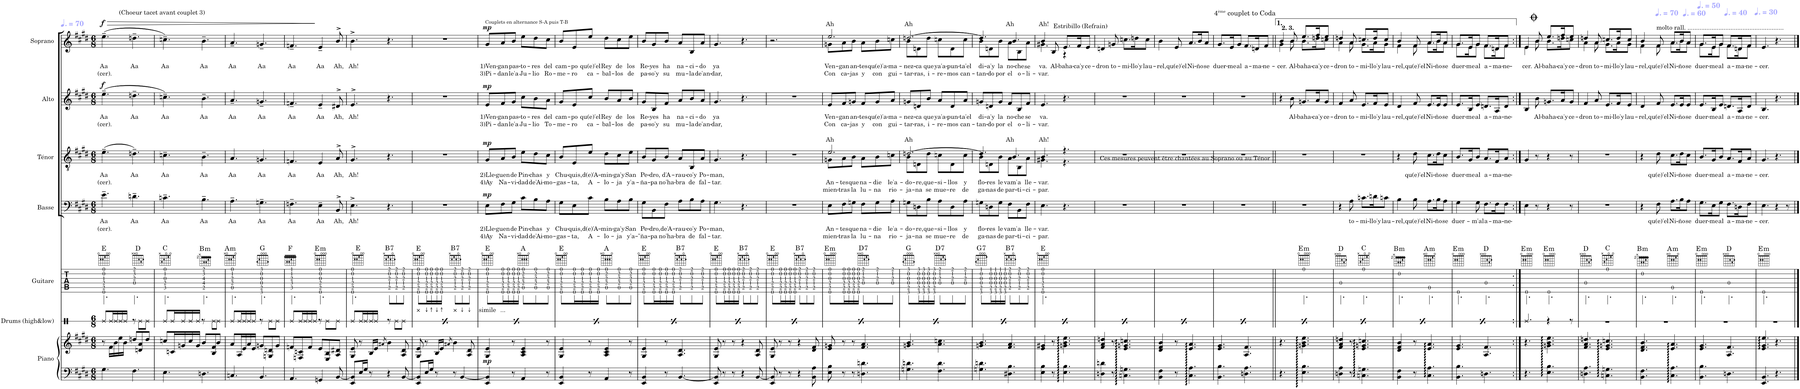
**kern	**kern	**dynam	**kern	**kern	**text	**harte	**kern	**text	**text	**text	**dynam	**kern	**text	**text	**text	**dynam	**kern	**text	**text	**dynam	**kern	**text	**text	**dynam
*part7	*part7	*part7	*part6	*part5	*part5	*part5	*part4	*part4	*part4	*part4	*part4	*part3	*part3	*part3	*part3	*part3	*part2	*part2	*part2	*part2	*part1	*part1	*part1	*part1
*staff8	*staff7	*staff7/8	*staff6	*staff5	*staff5	*	*staff4	*staff4	*staff4	*staff4	*staff4	*staff3	*staff3	*staff3	*staff3	*staff3	*staff2	*staff2	*staff2	*staff2	*staff1	*staff1	*staff1	*staff1
*I"Piano	*	*	*I"Drums (high&amp;low)	*I"Guitare	*	*	*I"Basse	*	*	*	*	*I"Ténor	*	*	*	*	*I"Alto	*	*	*	*I"Soprano	*	*	*
*I'Pia.	*	*	*I'Drum	*I'Guit.	*	*	*I'B.	*	*	*	*	*I'T.	*	*	*	*	*I'A.	*	*	*	*I'S.	*	*	*
*	*	*	*stria1	*stria6	*	*	*	*	*	*	*	*	*	*	*	*	*	*	*	*	*	*	*	*
*clefF4	*clefG2	*	*clefX	*	*	*	*clefF4	*	*	*	*	*clefGv2	*	*	*	*	*clefG2	*	*	*	*clefG2	*	*	*
*k[f#c#g#d#]	*k[f#c#g#d#]	*	*k[]	*k[f#c#g#d#]	*	*	*k[f#c#g#d#]	*	*	*	*	*k[f#c#g#d#]	*	*	*	*	*k[f#c#g#d#]	*	*	*	*k[f#c#g#d#]	*	*	*
*M6/8	*M6/8	*	*M6/8	*M6/8	*	*	*M6/8	*	*	*	*	*M6/8	*	*	*	*	*M6/8	*	*	*	*M6/8	*	*	*
*MM105	*MM105	*	*MM105	*MM105	*	*	*MM105	*	*	*	*	*MM105	*	*	*	*	*MM105	*	*	*	*MM105	*	*	*
=1	=1	=1	=1	=1	=1	=1	=1	=1	=1	=1	=1	=1	=1	=1	=1	=1	=1	=1	=1	=1	=1	=1	=1	=1
!	!	!	!	!	!	!	!	!LO:LY:b	!LO:LY:b	!	!	!	!LO:LY:b	!LO:LY:b	!	!	!	!LO:LY:b	!LO:LY:b	!LO:DY:a	!	!LO:LY:b	!LO:LY:b	!LO:HP:b
!	!	!	!	!	!	!	!	!	!	!	!	!	!	!	!	!	!	!	!	!	!	!	!	!LO:DY:n=1:a
4.G#\	8r	.	8ff/L	4.EE\ 4.BB\ 4.E\ 4.G#\ 4.B\ 4.e\	.	E:maj	4.e~\	Aa	(cer).	.	.	(4.e~\	Aa	(cer).	.	.	(4.ee~\	Aa	(cer).	f	(4.ee~\	Aa	(cer).	> f
.	16f#\LL	.	16ff/L	.	.	.	.	.	.	.	.	.	.	.	.	.	.	.	.	.	.	.	.	.
.	16b\	.	16ff/	.	.	.	.	.	.	.	.	.	.	.	.	.	.	.	.	.	.	.	.	.
.	16ee\	.	16ff/	.	.	.	.	.	.	.	.	.	.	.	.	.	.	.	.	.	.	.	.	.
.	16b\JJ	.	16ff/JJ	.	.	.	.	.	.	.	.	.	.	.	.	.	.	.	.	.	.	.	.	.
!	!	!	!	!	!	!	!	!	!	!	!	!	!	!	!	!	!	!	!	!	!LO:TX:a:t=(Choeur tacet avant couplet 3)	!	!	!
!	!	!	!	!	!	!	!	!LO:LY:b	!	!	!	!	!LO:LY:b	!	!	!	!	!LO:LY:b	!	!	!	!LO:LY:b	!	!
4.F#\	8ddn/L	.	8r	4.D\ 4.A\ 4.c##\ 4.f#\	.	D:maj	4.dn~\	Aa	.	.	.	4.dn~\)	Aa	.	.	.	4.ddn~\	Aa	.	.	4.ddn~\	Aa	.	.
.	8dn/ 8a/	.	8ff\L	.	.	.	.	.	.	.	.	.	.	.	.	.	.	.	.	.	.	.	.	.
.	8dd/J	.	8ff\J	.	.	.	.	.	.	.	.	.	.	.	.	.	.	.	.	.	.	.	.	.
=2	=2	=2	=2	=2	=2	=2	=2	=2	=2	=2	=2	=2	=2	=2	=2	=2	=2	=2	=2	=2	=2	=2	=2	=2
!	!	!	!	!	!	!	!	!LO:LY:b	!	!	!	!	!LO:LY:b	!	!	!	!	!LO:LY:b	!	!	!	!LO:LY:b	!	!
4.E\	8ccn/L	.	8ff/L	4.BB#\ 4.E\ 4.G\ 4.B#\ 4.e\	.	C:maj	4.cn~\	Aa	.	.	.	4.cn~\	Aa	.	.	.	4.ccn~\)	Aa	.	.	4.ccn~\)	Aa	.	.
.	16cn/L	.	16ff/L	.	.	.	.	.	.	.	.	.	.	.	.	.	.	.	.	.	.	.	.	.
.	16gn/	.	16ff/	.	.	.	.	.	.	.	.	.	.	.	.	.	.	.	.	.	.	.	.	.
.	16cc/	.	16ff/	.	.	.	.	.	.	.	.	.	.	.	.	.	.	.	.	.	.	.	.	.
.	16g/JJ	.	16ff/JJ	.	.	.	.	.	.	.	.	.	.	.	.	.	.	.	.	.	.	.	.	.
!	!	!	!	!	!	!LO:H:kt=m	!	!LO:LY:b	!	!	!	!	!LO:LY:b	!	!	!	!	!LO:LY:b	!	!	!	!LO:LY:b	!	!
4.Dn\	8b/L	.	8r	4.BB\ 4.F#\ 4.B\ 4.c##\ 4.f#\	.	B:min	4.B~\	Aa	.	.	.	4.B~\	Aa	.	.	.	4.b~\	Aa	.	.	4.b~\	Aa	.	.
.	8B/ 8f#/	.	8ff\L	.	.	.	.	.	.	.	.	.	.	.	.	.	.	.	.	.	.	.	.	.
.	8b/J	.	8ff\J	.	.	.	.	.	.	.	.	.	.	.	.	.	.	.	.	.	.	.	.	.
=3	=3	=3	=3	=3	=3	=3	=3	=3	=3	=3	=3	=3	=3	=3	=3	=3	=3	=3	=3	=3	=3	=3	=3	=3
!	!	!	!	!	!	!LO:H:kt=m	!	!LO:LY:b	!	!	!	!	!LO:LY:b	!	!	!	!	!LO:LY:b	!	!	!	!LO:LY:b	!	!
4.Cn/	8a/L	.	8ff/L	4.AA\ 4.E\ 4.A\ 4.B#\ 4.e\	.	A:min	4.A~\	Aa	.	.	.	4.A/	Aa	.	.	.	4.a~/	Aa	.	.	4.a~/	Aa	.	.
.	16A/L	.	16ff/L	.	.	.	.	.	.	.	.	.	.	.	.	.	.	.	.	.	.	.	.	.
.	16e/	.	16ff/	.	.	.	.	.	.	.	.	.	.	.	.	.	.	.	.	.	.	.	.	.
.	16a/	.	16ff/	.	.	.	.	.	.	.	.	.	.	.	.	.	.	.	.	.	.	.	.	.
.	16e/JJ	.	16ff/JJ	.	.	.	.	.	.	.	.	.	.	.	.	.	.	.	.	.	.	.	.	.
!	!	!	!	!	!	!	!	!LO:LY:b	!	!	!	!	!LO:LY:b	!	!	!	!	!LO:LY:b	!	!	!	!LO:LY:b	!	!
4.BB/	8gn/L	.	8r	4.FF##\ 4.BB\ 4.D\ 4.G\ 4.B\ 4.f##\	.	G:maj	4.Gn~\	Aa	.	.	.	4.Gn/	Aa	.	.	.	4.gn~/	Aa	.	.	4.gn~/	Aa	.	.
.	8Gn/ 8dn/	.	8ff\L	.	.	.	.	.	.	.	.	.	.	.	.	.	.	.	.	.	.	.	.	.
.	8g/J	.	8ff\J	.	.	.	.	.	.	.	.	.	.	.	.	.	.	.	.	.	.	.	.	.
=4	=4	=4	=4	=4	=4	=4	=4	=4	=4	=4	=4	=4	=4	=4	=4	=4	=4	=4	=4	=4	=4	=4	=4	=4
!	!	!	!	!	!	!	!	!LO:LY:b	!	!	!	!	!LO:LY:b	!	!	!	!	!LO:LY:b	!	!	!	!LO:LY:b	!	!
4.AA/	8fn/L	.	8ff/L	4.BB#\ 4.E#\ 4.A\ 4.B#\ 4.e#\	.	F:maj	4.Fn~\	Aa	.	.	.	4.Fn/	Aa	.	.	.	4.fn~/	Aa	.	.	4.fn~/	Aa	.	.
.	8Fn/ 8cn/	.	16ff/L	.	.	.	.	.	.	.	.	.	.	.	.	.	.	.	.	.	.	.	.	.
.	.	.	16ff/	.	.	.	.	.	.	.	.	.	.	.	.	.	.	.	.	.	.	.	.	.
.	8f/J	.	16ff/	.	.	.	.	.	.	.	.	.	.	.	.	.	.	.	.	.	.	.	.	.
.	.	.	16ff/JJ	.	.	.	.	.	.	.	.	.	.	.	.	.	.	.	.	.	.	.	.	.
!	!	!	!	!	!	!LO:H:kt=m	!	!LO:LY:b	!	!	!	!	!LO:LY:b	!	!	!	!	!LO:LY:b	!	!	!	!LO:LY:b	!	!
4GGn/	8e/L	.	8r	4.EE\ 4.BB\ 4.E\ 4.G\ 4.B\ 4.e\	.	E:min	4E~\	Aa	.	.	.	4E/	Aa	.	.	.	4e~/	Aa	.	.	4e~/	Aa	.	]
.	8E/ 8B/	.	8ff\L	.	.	.	.	.	.	.	.	.	.	.	.	.	.	.	.	.	.	.	.	.
!	!	!	!	!	!	!	!	!LO:LY:b	!	!	!	!	!LO:LY:b	!	!	!	!	!LO:LY:b	!	!	!	!LO:LY:b	!	!
[8BB/	8A/ 8d#X/J	.	8ff\J	.	.	.	8BB^>/	Ah,	.	.	.	8A^>/	Ah,	.	.	.	8d#X^>/	Ah,	.	.	8b^>/	Ah,	.	.
=5	=5	=5	=5	=5	=5	=5	=5	=5	=5	=5	=5	=5	=5	=5	=5	=5	=5	=5	=5	=5	=5	=5	=5	=5
!	!	!	!	!	!	!	!	!LO:LY:b	!	!	!	!	!LO:LY:b	!	!	!	!	!LO:LY:b	!	!	!	!LO:LY:b	!	!
8EE/ 8BB/]L	8G#/ 8e/	.	8ff/L	4.EE\ 4.BB\ 4.E\ 4.G#\ 4.B\ 4.e\	.	E:maj	4.E^\	Ah!	.	.	.	4.G#^>/	Ah!	.	.	.	4.e^>/	Ah!	.	.	4.b^\	Ah!	.	.
16E/L	8r	.	16ff/L	.	.	.	.	.	.	.	.	.	.	.	.	.	.	.	.	.	.	.	.	.
16G#/JJ	.	.	16ff/	.	.	.	.	.	.	.	.	.	.	.	.	.	.	.	.	.	.	.	.	.
8r	16B/LL	.	16ff/	.	.	.	.	.	.	.	.	.	.	.	.	.	.	.	.	.	.	.	.	.
.	16e/JJ	.	16ff/JJ	.	.	.	.	.	.	.	.	.	.	.	.	.	.	.	.	.	.	.	.	.
.	8qa#X/	.	.	.	.	.	.	.	.	.	.	.	.	.	.	.	.	.	.	.	.	.	.	.
!	!	!	!	!	!	!LO:H:kt=7	!	!	!	!	!	!	!	!	!	!	!	!	!	!	!	!	!	!
4r	4b\	.	8r	8BB\ 8D#\ 8A\ 8B\ 8f#\L	.	B:7	4.r	.	.	.	.	4.r	.	.	.	.	4.r	.	.	.	4.r	.	.	.
.	.	.	8ff\L	8BB\ 8D#\ 8A\ 8B\ 8f#\	.	.	.	.	.	.	.	.	.	.	.	.	.	.	.	.	.	.	.	.
[8BB/	8A/ 8d#/	.	8ff\J	8BB\ 8D#\ 8A\ 8B\ 8f#\J	.	.	.	.	.	.	.	.	.	.	.	.	.	.	.	.	.	.	.	.
=6	=6	=6	=6	=6	=6	=6	=6	=6	=6	=6	=6	=6	=6	=6	=6	=6	=6	=6	=6	=6	=6	=6	=6	=6
!	!	!	!	!	!LO:LY:b	!	!	!	!	!	!	!	!	!	!	!	!	!	!	!	!	!	!	!
8EE/ 8BB/]L	8G#/ 8e/	.	8ff/L	8EE\ 8BB\ 8E\ 8G#\ 8B\ 8e\L	×	E:maj	2.r	.	.	.	.	2.r	.	.	.	.	2.r	.	.	.	2.r	.	.	.
!	!	!	!	!	!LO:LY:b	!	!	!	!	!	!	!	!	!	!	!	!	!	!	!	!	!	!	!
16E/L	8r	.	16ff/L	16EE\ 16BB\ 16E\ 16G#\ 16B\ 16e\L	↓	.	.	.	.	.	.	.	.	.	.	.	.	.	.	.	.	.	.	.
!	!	!	!	!	!LO:LY:b	!	!	!	!	!	!	!	!	!	!	!	!	!	!	!	!	!	!	!
16G#/JJ	.	.	16ff/	16EE\ 16BB\ 16E\ 16G#\ 16B\ 16e\	↑	.	.	.	.	.	.	.	.	.	.	.	.	.	.	.	.	.	.	.
!	!	!	!	!	!LO:LY:b	!	!	!	!	!	!	!	!	!	!	!	!	!	!	!	!	!	!	!
8r	16B/LL	.	16ff/	16EE\ 16BB\ 16E\ 16G#\ 16B\ 16e\	↓	.	.	.	.	.	.	.	.	.	.	.	.	.	.	.	.	.	.	.
!	!	!	!	!	!LO:LY:b	!	!	!	!	!	!	!	!	!	!	!	!	!	!	!	!	!	!	!
.	16e/JJ	.	16ff/JJ	16EE\ 16BB\ 16E\ 16G#\ 16B\ 16e\JJ	↑	.	.	.	.	.	.	.	.	.	.	.	.	.	.	.	.	.	.	.
.	8qa#X/	.	.	.	.	.	.	.	.	.	.	.	.	.	.	.	.	.	.	.	.	.	.	.
!	!	!	!	!	!LO:LY:b	!LO:H:kt=7	!	!	!	!	!	!	!	!	!	!	!	!	!	!	!	!	!	!
8r	4b\	.	8r	8BB\ 8D#\ 8A\ 8B\ 8f#\L	×	B:7	.	.	.	.	.	.	.	.	.	.	.	.	.	.	.	.	.	.
!	!	!	!	!	!LO:LY:b	!	!	!	!	!	!	!	!	!	!	!	!	!	!	!	!	!	!	!
[4BB/	.	.	8ff\L	8BB\ 8D#\ 8A\ 8B\ 8f#\	↓	.	.	.	.	.	.	.	.	.	.	.	.	.	.	.	.	.	.	.
!	!	!	!	!	!LO:LY:b	!	!	!	!	!	!	!	!	!	!	!	!	!	!	!	!	!	!	!
.	8A/ 8d#/	.	8ff\J	8BB\ 8D#\ 8A\ 8B\ 8f#\J	↓	.	.	.	.	.	.	.	.	.	.	.	.	.	.	.	.	.	.	.
=7	=7	=7	=7	=7	=7	=7	=7	=7	=7	=7	=7	=7	=7	=7	=7	=7	=7	=7	=7	=7	=7	=7	=7	=7
!	!	!	!	!	!	!	!	!	!	!	!	!	!	!	!	!	!	!	!	!	!LO:TX:a:t=Couplets en alternance S-A puis T-B	!	!	!
!	!	!LO:DY:b	!	!	!LO:LY:b	!	!	!	!LO:LY:b	!LO:LY:b	!LO:DY:a	!	!LO:LY:b	!LO:LY:b	!	!LO:DY:a	!	!LO:LY:b	!LO:LY:b	!LO:DY:a	!	!LO:LY:b	!LO:LY:b	!LO:DY:a
4EE/ 4BB/]	4G#/ 4e/	mp	8ff/L	8EE\ 8BB\ 8E\ 8G#\ 8B\ 8e\L	simile	E:maj	8E\L	.	2)Lle-	4)Ay	mp	8G#/L	2)Lle-	4)Ay	.	mp	8e/L	1)Ven-	3)Pi-	mp	8g#/L	1)Ven-	3)Pi-	mp
!	!	!	!	!	!LO:LY:b	!	!	!	!LO:LY:b	!LO:LY:b	!	!	!LO:LY:b	!LO:LY:b	!	!	!	!LO:LY:b	!LO:LY:b	!	!	!LO:LY:b	!LO:LY:b	!
.	.	.	16ff/L	16EE\ 16BB\ 16E\ 16G#\ 16B\ 16e\L	...	.	8F#\	.	-guen	Na-	.	8A/	-guen	Na-	.	.	8f#/	-gan	-dan	.	8a/	-gan	-dan	.
.	.	.	16ff/	16EE\ 16BB\ 16E\ 16G#\ 16B\ 16e\	.	.	.	.	.	.	.	.	.	.	.	.	.	.	.	.	.	.	.	.
!	!	!	!	!	!	!	!	!	!LO:LY:b	!LO:LY:b	!	!	!LO:LY:b	!LO:LY:b	!	!	!	!LO:LY:b	!LO:LY:b	!	!	!LO:LY:b	!LO:LY:b	!
8r	8r	.	16ff/	16EE\ 16BB\ 16E\ 16G#\ 16B\ 16e\	.	.	8G#\J	.	de	-vi-	.	8B/J	de	-vi-	.	.	8g#/J	pas-	le'a	.	8b/J	pas-	le'a	.
.	.	.	16ff/JJ	16EE\ 16BB\ 16E\ 16G#\ 16B\ 16e\JJ	.	.	.	.	.	.	.	.	.	.	.	.	.	.	.	.	.	.	.	.
!	!	!	!	!	!	!	!	!	!LO:LY:b	!LO:LY:b	!	!	!LO:LY:b	!LO:LY:b	!	!	!	!LO:LY:b	!LO:LY:b	!	!	!LO:LY:b	!LO:LY:b	!
4AA/	4A/ 4c#/ 4e/	.	8r	8AA\ 8E\ 8A\ 8c#\ 8e\L	.	A:maj	8c#\L	.	Pin-	-dad	.	8e\L	Pin-	-dad	.	.	8cc#\L	-to-	Ju-	.	8ee\L	-to-	Ju-	.
!	!	!	!	!	!	!	!	!	!LO:LY:b	!LO:LY:b	!	!	!LO:LY:b	!LO:LY:b	!	!	!	!LO:LY:b	!LO:LY:b	!	!	!LO:LY:b	!LO:LY:b	!
.	.	.	8ff\L	8AA\ 8E\ 8A\ 8c#\ 8e\	.	.	8B\	.	-chas	de'Ai-	.	8d#\	-chas	de'Ai-	.	.	8b\	-res	-lio	.	8dd#\	-res	-lio	.
!	!	!	!	!	!	!	!	!	!LO:LY:b	!LO:LY:b	!	!	!LO:LY:b	!LO:LY:b	!	!	!	!LO:LY:b	!LO:LY:b	!	!	!LO:LY:b	!LO:LY:b	!
8r	8r	.	8ff\J	8AA\ 8E\ 8A\ 8c#\ 8e\J	.	.	8A\J	.	y	-mo-	.	8c#\J	y	-mo-	.	.	8a\J	del	To-	.	8cc#\J	del	Ro-	.
=8	=8	=8	=8	=8	=8	=8	=8	=8	=8	=8	=8	=8	=8	=8	=8	=8	=8	=8	=8	=8	=8	=8	=8	=8
!	!	!	!	!	!	!	!	!	!LO:LY:b	!LO:LY:b	!	!	!LO:LY:b	!LO:LY:b	!	!	!	!LO:LY:b	!LO:LY:b	!	!	!LO:LY:b	!LO:LY:b	!
4EE/ 4BB/	4G#/ 4e/	.	8ff/L	8EE\ 8BB\ 8E\ 8G#\ 8B\ 8e\L	.	E:maj	8G#\L	.	Chu-	-gas-	.	8B/L	Chu-	-gas-	.	.	8g#/L	cam-	-me-	.	8b/L	cam-	-me-	.
!	!	!	!	!	!	!	!	!	!LO:LY:b	!LO:LY:b	!	!	!LO:LY:b	!LO:LY:b	!	!	!	!LO:LY:b	!LO:LY:b	!	!	!LO:LY:b	!LO:LY:b	!
.	.	.	16ff/L	16EE\ 16BB\ 16E\ 16G#\ 16B\ 16e\L	.	.	8E\	.	-quis,	-ta,	.	8E/	-quis,	-ta,	.	.	8e/	-po	-ro	.	8e/	-po	-ro	.
.	.	.	16ff/	16EE\ 16BB\ 16E\ 16G#\ 16B\ 16e\	.	.	.	.	.	.	.	.	.	.	.	.	.	.	.	.	.	.	.	.
!	!	!	!	!	!	!	!	!	!LO:LY:b	!LO:LY:b	!	!	!LO:LY:b	!LO:LY:b	!	!	!	!LO:LY:b	!LO:LY:b	!	!	!LO:LY:b	!LO:LY:b	!
8r	8r	.	16ff/	16EE\ 16BB\ 16E\ 16G#\ 16B\ 16e\	.	.	8c#\J	.	d(e)'A-	A-	.	8e/J	d(e)'A-	A-	.	.	8cc#/J	qu(e)'el	ca-	.	8ee/J	qu(e)'el	ca-	.
.	.	.	16ff/JJ	16EE\ 16BB\ 16E\ 16G#\ 16B\ 16e\JJ	.	.	.	.	.	.	.	.	.	.	.	.	.	.	.	.	.	.	.	.
!	!	!	!	!	!	!	!	!	!LO:LY:b	!LO:LY:b	!	!	!LO:LY:b	!LO:LY:b	!	!	!	!LO:LY:b	!LO:LY:b	!	!	!LO:LY:b	!LO:LY:b	!
4AA/	4A/ 4c#/ 4e/	.	8r	8AA\ 8E\ 8A\ 8c#\ 8e\L	.	A:maj	8B\L	.	-min-	-lo-	.	8d#\L	-min-	-lo-	.	.	8b/L	Rey	-bal-	.	8dd#\L	Rey	-bal-	.
!	!	!	!	!	!	!	!	!	!LO:LY:b	!LO:LY:b	!	!	!LO:LY:b	!LO:LY:b	!	!	!	!LO:LY:b	!LO:LY:b	!	!	!LO:LY:b	!LO:LY:b	!
.	.	.	8ff\L	8AA\ 8E\ 8A\ 8c#\ 8e\	.	.	8A\	.	-ga'y	-ja	.	8c#\	-ga'y	-ja	.	.	8a/	de	-los	.	8cc#\	de	-los	.
!	!	!	!	!	!	!	!	!	!LO:LY:b	!LO:LY:b	!	!	!LO:LY:b	!LO:LY:b	!	!	!	!LO:LY:b	!LO:LY:b	!	!	!LO:LY:b	!LO:LY:b	!
8r	8r	.	8ff\J	8AA\ 8E\ 8A\ 8c#\ 8e\J	.	.	8B\J	.	San	y'a-	.	8e\J	San	y'a-	.	.	8b/J	los	de	.	8ee\J	los	de	.
=9	=9	=9	=9	=9	=9	=9	=9	=9	=9	=9	=9	=9	=9	=9	=9	=9	=9	=9	=9	=9	=9	=9	=9	=9
!	!	!	!	!	!	!	!	!	!LO:LY:b	!LO:LY:b	!	!	!LO:LY:b	!LO:LY:b	!	!	!	!LO:LY:b	!LO:LY:b	!	!	!LO:LY:b	!LO:LY:b	!
4EE/ 4BB/	4G#/ 4e/	.	8ff/L	8EE\ 8BB\ 8E\ 8G#\ 8B\ 8e\L	.	E:maj	8G#\L	.	Pe-	-"ña-	.	8B/L	Pe-	-ña-	.	.	8g#/L	Re-	pa-	.	8b/L	Re-	pa-	.
!	!	!	!	!	!	!	!	!	!LO:LY:b	!LO:LY:b	!	!	!LO:LY:b	!LO:LY:b	!	!	!	!LO:LY:b	!LO:LY:b	!	!	!LO:LY:b	!LO:LY:b	!
.	.	.	16ff/L	16EE\ 16BB\ 16E\ 16G#\ 16B\ 16e\L	.	.	8BB\	.	-dro,	-pa	.	8G#/	-dro,	-pa	.	.	8B/	-yes	-so'y	.	8g#/	-yes	-so'y	.
.	.	.	16ff/	16EE\ 16BB\ 16E\ 16G#\ 16B\ 16e\	.	.	.	.	.	.	.	.	.	.	.	.	.	.	.	.	.	.	.	.
!	!	!	!	!	!	!	!	!	!LO:LY:b	!LO:LY:b	!	!	!LO:LY:b	!LO:LY:b	!	!	!	!LO:LY:b	!LO:LY:b	!	!	!LO:LY:b	!LO:LY:b	!
8r	8r	.	16ff/	16EE\ 16BB\ 16E\ 16G#\ 16B\ 16e\	.	.	8F#\J	.	de'A-	no'ha-	.	8B/J	d'A-	no'ha-	.	.	8f#/J	ha	su	.	8b/J	ha	su	.
.	.	.	16ff/JJ	16EE\ 16BB\ 16E\ 16G#\ 16B\ 16e\JJ	.	.	.	.	.	.	.	.	.	.	.	.	.	.	.	.	.	.	.	.
!	!	!	!	!	!	!LO:H:kt=7	!	!	!LO:LY:b	!LO:LY:b	!	!	!LO:LY:b	!LO:LY:b	!	!	!	!LO:LY:b	!LO:LY:b	!	!	!LO:LY:b	!LO:LY:b	!
[4.BB/	4.A/ 4.d#/	.	8r	8BB\ 8D#\ 8A\ 8B\ 8f#\L	.	B:7	8A\L	.	-rau-	-bra	.	8A/L	-rau-	-bra	.	.	8a/L	na-	mu-	.	8a/L	na-	mu-	.
!	!	!	!	!	!	!	!	!	!LO:LY:b	!LO:LY:b	!	!	!LO:LY:b	!LO:LY:b	!	!	!	!LO:LY:b	!LO:LY:b	!	!	!LO:LY:b	!LO:LY:b	!
.	.	.	8ff\L	8BB\ 8D#\ 8A\ 8B\ 8f#\	.	.	8B\	.	-co'y	de	.	8BB/	-co'y	de	.	.	8b/	-ci-	-la	.	8B/	-ci-	-la	.
!	!	!	!	!	!	!	!	!	!LO:LY:b	!LO:LY:b	!	!	!LO:LY:b	!LO:LY:b	!	!	!	!LO:LY:b	!LO:LY:b	!	!	!LO:LY:b	!LO:LY:b	!
.	.	.	8ff\J	8BB\ 8D#\ 8A\ 8B\ 8f#\J	.	.	8A\J	.	Po-	fal-	.	8A/J	Po-	fal-	.	.	8a/J	-do	de'an-	.	8a/J	-do	de'an-	.
=10	=10	=10	=10	=10	=10	=10	=10	=10	=10	=10	=10	=10	=10	=10	=10	=10	=10	=10	=10	=10	=10	=10	=10	=10
!	!	!	!	!	!	!	!	!	!LO:LY:b	!LO:LY:b	!	!	!LO:LY:b	!LO:LY:b	!	!	!	!LO:LY:b	!LO:LY:b	!	!	!LO:LY:b	!LO:LY:b	!
8EE/ 8BB/]	8G#/ 8e/	.	8ff/L	8EE\ 8BB\ 8E\ 8G#\ 8B\ 8e\L	.	E:maj	4.G#\	.	-man,	-tar.	.	4.G#/	-man,	-tar.	.	.	4.g#/	ya	-dar,	.	4.g#/	ya	-dar,	.
8r	8r	.	16ff/L	16EE\ 16BB\ 16E\ 16G#\ 16B\ 16e\L	.	.	.	.	.	.	.	.	.	.	.	.	.	.	.	.	.	.	.	.
.	.	.	16ff/	16EE\ 16BB\ 16E\ 16G#\ 16B\ 16e\	.	.	.	.	.	.	.	.	.	.	.	.	.	.	.	.	.	.	.	.
8r	8r	.	16ff/	16EE\ 16BB\ 16E\ 16G#\ 16B\ 16e\	.	.	.	.	.	.	.	.	.	.	.	.	.	.	.	.	.	.	.	.
.	.	.	16ff/JJ	16EE\ 16BB\ 16E\ 16G#\ 16B\ 16e\JJ	.	.	.	.	.	.	.	.	.	.	.	.	.	.	.	.	.	.	.	.
!	!	!	!	!	!	!LO:H:kt=7	!	!	!	!	!	!	!	!	!	!	!	!	!	!	!	!	!	!
4r	4r	.	8r	8BB\ 8D#\ 8A\ 8B\ 8f#\L	.	B:7	4.r	.	.	.	.	4.r	.	.	.	.	4.r	.	.	.	4.r	.	.	.
.	.	.	8ff\L	8BB\ 8D#\ 8A\ 8B\ 8f#\	.	.	.	.	.	.	.	.	.	.	.	.	.	.	.	.	.	.	.	.
[8BB/	8A/ 8d#/	.	8ff\J	8BB\ 8D#\ 8A\ 8B\ 8f#\J	.	.	.	.	.	.	.	.	.	.	.	.	.	.	.	.	.	.	.	.
=11	=11	=11	=11	=11	=11	=11	=11	=11	=11	=11	=11	=11	=11	=11	=11	=11	=11	=11	=11	=11	=11	=11	=11	=11
8EE/ 8BB/]	8G#/ 8e/	.	8ff/L	8EE\ 8BB\ 8E\ 8G#\ 8B\ 8e\L	.	E:maj	2.r	.	.	.	.	2.r	.	.	.	.	2.r	.	.	.	2.r	.	.	.
8r	8r	.	16ff/L	16EE\ 16BB\ 16E\ 16G#\ 16B\ 16e\L	.	.	.	.	.	.	.	.	.	.	.	.	.	.	.	.	.	.	.	.
.	.	.	16ff/	16EE\ 16BB\ 16E\ 16G#\ 16B\ 16e\	.	.	.	.	.	.	.	.	.	.	.	.	.	.	.	.	.	.	.	.
8r	8r	.	16ff/	16EE\ 16BB\ 16E\ 16G#\ 16B\ 16e\	.	.	.	.	.	.	.	.	.	.	.	.	.	.	.	.	.	.	.	.
.	.	.	16ff/JJ	16EE\ 16BB\ 16E\ 16G#\ 16B\ 16e\JJ	.	.	.	.	.	.	.	.	.	.	.	.	.	.	.	.	.	.	.	.
!	!	!	!	!	!	!LO:H:kt=7	!	!	!	!	!	!	!	!	!	!	!	!	!	!	!	!	!	!
4r	4r	.	8r	8BB\ 8D#\ 8A\ 8B\ 8f#\L	.	B:7	.	.	.	.	.	.	.	.	.	.	.	.	.	.	.	.	.	.
.	.	.	8ff\L	8BB\ 8D#\ 8A\ 8B\ 8f#\	.	.	.	.	.	.	.	.	.	.	.	.	.	.	.	.	.	.	.	.
8BB\ 8A\	8d#/ 8f#/	.	8ff\J	8BB\ 8D#\ 8A\ 8B\ 8f#\J	.	.	.	.	.	.	.	.	.	.	.	.	.	.	.	.	.	.	.	.
=12	=12	=12	=12	=12	=12	=12	=12	=12	=12	=12	=12	=12	=12	=12	=12	=12	=12	=12	=12	=12	=12	=12	=12	=12
!	!	!	!	!	!	!	!	!	!LO:LY:b	!LO:LY:b	!	!	!	!LO:LY:a	!	!	!	!	!	!	!	!	!	!
*	*	*	*	*	*	*	*	*	*	*	*	*^	*	*	*	*	*	*	*	*	*	*	*	*
!	!	!	!	!	!	!	!	!	!	!	!	!	!	!	!LO:LY:b	!LO:LY:b	!	!	!LO:LY:b	!LO:LY:b	!	!	!	!LO:LY:a	!
*	*	*	*	*	*	*	*	*	*	*	*	*	*	*	*	*	*	*	*	*	*	*^	*	*	*
!	!	!	!	!	!	!LO:H:kt=m	!	!	!	!	!	!	!	!	!	!	!	!	!	!	!	!	!	!LO:LY:b	!LO:LY:b	!
8E\ 8B\	8e/ 8gn/	.	8ff/L	8EE\ 8BB\ 8E\ 8G\ 8B\ 8e\L	.	E:min	8E\L	.	An-	mien-	.	2.e/	8Gn\L	.	An-	mien-	.	8e/L	Ven-	Con	.	2.ee/	8gn\L	Ven-	Con	.
!	!	!	!	!	!	!	!	!	!LO:LY:b	!LO:LY:b	!	!	!	!	!LO:LY:b	!LO:LY:b	!	!	!LO:LY:b	!LO:LY:b	!	!	!	!LO:LY:b	!LO:LY:b	!
8r	8r	.	16ff/L	16EE\ 16BB\ 16E\ 16G\ 16B\ 16e\L	.	.	8F#\	.	-tes	-tras	.	.	8A\	.	-tes	-tras	.	8f#/	-gan	ca-	.	.	8a\	-gan	ca-	.
.	.	.	16ff/	16EE\ 16BB\ 16E\ 16G\ 16B\ 16e\	.	.	.	.	.	.	.	.	.	.	.	.	.	.	.	.	.	.	.	.	.	.
!	!	!	!	!	!	!	!	!	!LO:LY:b	!LO:LY:b	!	!	!	!	!LO:LY:b	!LO:LY:b	!	!	!LO:LY:b	!LO:LY:b	!	!	!	!LO:LY:b	!LO:LY:b	!
8r	8r	.	16ff/	16EE\ 16BB\ 16E\ 16G\ 16B\ 16e\	.	.	8Gn\J	.	que	la	.	.	8B\J	.	que	la	.	8gn/J	an-	-jas	.	.	8b\J	an-	-jas	.
.	.	.	16ff/JJ	16EE\ 16BB\ 16E\ 16G\ 16B\ 16e\JJ	.	.	.	.	.	.	.	.	.	.	.	.	.	.	.	.	.	.	.	.	.	.
!	!	!	!	!	!	!LO:H:kt=7	!	!	!LO:LY:b	!LO:LY:b	!	!	!	!	!LO:LY:b	!LO:LY:b	!	!	!LO:LY:b	!LO:LY:b	!	!	!	!LO:LY:b	!LO:LY:b	!
4.Dn\ 4.dn\	4.f#/ 4.a/	.	8r	8D\ 8A\ 8B#\ 8f#\L	.	D:7	8F#\L	.	na-	lu-	.	.	8A\L	.	na-	lu-	.	8f#/L	-tes	y	.	.	8a\L	-tes	y	.
!	!	!	!	!	!	!	!	!	!LO:LY:b	!LO:LY:b	!	!	!	!	!LO:LY:b	!LO:LY:b	!	!	!LO:LY:b	!LO:LY:b	!	!	!	!LO:LY:b	!LO:LY:b	!
.	.	.	8ff\L	8D\ 8A\ 8B#\ 8f#\	.	.	8G\	.	-die	-na	.	.	8B\	.	-die	-na	.	8g/	qu(e)'a-	con	.	.	8b\	qu(e)'a-	con	.
!	!	!	!	!	!	!	!	!	!LO:LY:b	!LO:LY:b	!	!	!	!	!LO:LY:b	!LO:LY:b	!	!	!LO:LY:b	!LO:LY:b	!	!	!	!LO:LY:b	!LO:LY:b	!
.	.	.	8ff\J	8D\ 8A\ 8B#\ 8f#\J	.	.	8A\J	.	le'a-	rio-	.	.	8cn\J	.	le'a-	rio-	.	8a/J	-ma-	gui-	.	.	8ccn\J	-ma-	gui-	.
=13	=13	=13	=13	=13	=13	=13	=13	=13	=13	=13	=13	=13	=13	=13	=13	=13	=13	=13	=13	=13	=13	=13	=13	=13	=13	=13
!	!	!	!	!	!	!	!	!	!LO:LY:b	!LO:LY:b	!	!	!	!	!LO:LY:a	!	!	!	!	!	!	!	!	!	!	!
!	!	!	!	!	!	!	!	!	!	!	!	!	!	!	!LO:LY:b	!LO:LY:b	!	!	!LO:LY:b	!LO:LY:b	!	!	!	!	!LO:LY:a	!
!	!	!	!	!	!	!	!	!	!	!	!	!	!	!	!	!	!	!	!	!	!	!	!	!LO:LY:b	!LO:LY:b	!
4.Gn\ 4.dn\	4.gn/ 4.b/	.	8ff/L	8FF##\ 8BB\ 8D\ 8G\ 8B\ 8f##\L	.	G:maj	8Gn\L	.	-do-	-ja-	.	[2.dn/	8B\L	.	-do-	-ja-	.	8gn/L	-nez-	-tar-	.	[2.ddn/	8b\L	-nez-	-tar-	.
!	!	!	!	!	!	!	!	!	!LO:LY:b	!LO:LY:b	!	!	!	!	!LO:LY:b	!LO:LY:b	!	!	!LO:LY:b	!LO:LY:b	!	!	!	!LO:LY:b	!LO:LY:b	!
.	.	.	16ff/L	16FF##\ 16BB\ 16D\ 16G\ 16B\ 16f##\L	.	.	8Dn\	.	-re,	-na	.	.	8Dn\	.	-re,	-na	.	8dn/	-ca	-ras,	.	.	8dn\	-ca	-ras,	.
.	.	.	16ff/	16FF##\ 16BB\ 16D\ 16G\ 16B\ 16f##\	.	.	.	.	.	.	.	.	.	.	.	.	.	.	.	.	.	.	.	.	.	.
!	!	!	!	!	!	!	!	!	!LO:LY:b	!LO:LY:b	!	!	!	!	!LO:LY:b	!LO:LY:b	!	!	!LO:LY:b	!LO:LY:b	!	!	!	!LO:LY:b	!LO:LY:b	!
.	.	.	16ff/	16FF##\ 16BB\ 16D\ 16G\ 16B\ 16f##\	.	.	8B\J	.	que-	se	.	.	8d\J	.	que-	se	.	8b/J	que	i-	.	.	8dd\J	que	i-	.
.	.	.	16ff/JJ	16FF##\ 16BB\ 16D\ 16G\ 16B\ 16f##\JJ	.	.	.	.	.	.	.	.	.	.	.	.	.	.	.	.	.	.	.	.	.	.
!	!	!	!	!	!	!LO:H:kt=7	!	!	!LO:LY:b	!LO:LY:b	!	!	!	!	!LO:LY:b	!LO:LY:b	!	!	!LO:LY:b	!LO:LY:b	!	!	!	!LO:LY:b	!LO:LY:b	!
4.F#\ 4.d\	4.a\ 4.ccn\	.	8r	8D\ 8A\ 8B#\ 8f#\L	.	D:7	8A\L	.	-si-	mue-	.	.	8cn\L	.	-si-	mue-	.	8a/L	ya'a-	-re-	.	.	8ccn\L	ya'a-	-re-	.
!	!	!	!	!	!	!	!	!	!LO:LY:b	!LO:LY:b	!	!	!	!	!LO:LY:b	!LO:LY:b	!	!	!LO:LY:b	!LO:LY:b	!	!	!	!LO:LY:b	!LO:LY:b	!
.	.	.	8ff\L	8D\ 8A\ 8c\ 8f#\	.	.	8D\	.	-llos	-re	.	.	8D\	.	-llos	-re	.	8d/	-pun-	-mos	.	.	8d\	-pun-	-mos	.
!	!	!	!	!	!	!	!	!	!LO:LY:b	!LO:LY:b	!	!	!	!	!LO:LY:b	!LO:LY:b	!	!	!LO:LY:b	!LO:LY:b	!	!	!	!LO:LY:b	!LO:LY:b	!
.	.	.	8ff\J	8D\ 8A\ 8B#\ 8f#\J	.	.	8A\J	.	y	de	.	.	8c\J	.	y	de	.	8a/J	-ta'el	can-	.	.	8cc\J	-ta'el	can-	.
=14	=14	=14	=14	=14	=14	=14	=14	=14	=14	=14	=14	=14	=14	=14	=14	=14	=14	=14	=14	=14	=14	=14	=14	=14	=14	=14
!	!	!	!	!	!	!LO:H:kt=7	!	!	!LO:LY:b	!LO:LY:b	!	!	!	!	!LO:LY:b	!LO:LY:b	!	!	!LO:LY:b	!LO:LY:b	!	!	!	!LO:LY:b	!LO:LY:b	!
4.Gn\ 4.dn\	4.gn/ 4.b/	.	8ff/L	8FF##\ 8BB\ 8D\ 8G\ 8B\ 8e#\L	.	G:7	8Gn\L	.	flo-	ga-	.	4.d/]	8B\L	.	flo-	ga-	.	8gn/L	di-	-tan-	.	4.dd/]	8b\L	di-	-tan-	.
!	!	!	!	!	!	!	!	!	!LO:LY:b	!LO:LY:b	!	!	!	!	!LO:LY:b	!LO:LY:b	!	!	!LO:LY:b	!LO:LY:b	!	!	!	!LO:LY:b	!LO:LY:b	!
.	.	.	16ff/L	16FF##\ 16BB\ 16D\ 16G\ 16B\ 16e#\L	.	.	8Dn\	.	-res	-nas	.	.	8Dn\	.	-res	-nas	.	8dn/	-a'y	-do	.	.	8dn\	-a'y	-do	.
.	.	.	16ff/	16FF##\ 16BB\ 16D\ 16G\ 16B\ 16e#\	.	.	.	.	.	.	.	.	.	.	.	.	.	.	.	.	.	.	.	.	.	.
!	!	!	!	!	!	!	!	!	!LO:LY:b	!LO:LY:b	!	!	!	!	!LO:LY:b	!LO:LY:b	!	!	!LO:LY:b	!LO:LY:b	!	!	!	!LO:LY:b	!LO:LY:b	!
.	.	.	16ff/	16FF##\ 16BB\ 16D\ 16G\ 16B\ 16e#\	.	.	8G\J	.	le	de	.	.	8B\J	.	le	de	.	8g/J	la	por	.	.	8b\J	la	por	.
.	.	.	16ff/JJ	16FF##\ 16BB\ 16D\ 16G\ 16B\ 16e#\JJ	.	.	.	.	.	.	.	.	.	.	.	.	.	.	.	.	.	.	.	.	.	.
!	!	!	!	!	!	!	!	!	!LO:LY:b	!LO:LY:b	!	!	!	!	!LO:LY:a	!	!	!	!	!	!	!	!	!	!	!
!	!	!	!	!	!	!	!	!	!	!	!	!	!	!	!LO:LY:b	!LO:LY:b	!	!	!LO:LY:b	!LO:LY:b	!	!	!	!	!LO:LY:a	!
!	!	!	!	!	!	!LO:H:kt=7	!	!	!	!	!	!	!	!	!	!	!	!	!	!	!	!	!	!LO:LY:b	!LO:LY:b	!
4.D#X\ 4.B\	4.f#/ 4.a/	.	8r	8BB\ 8D#\ 8A\ 8B\ 8f#\L	.	B:7	8F#\L	.	vam'	par-	.	4.B/	8A\L	.	vam'	par-	.	8f#/L	no-	el	.	4.b/	8a\L	no-	el	.
!	!	!	!	!	!	!	!	!	!LO:LY:b	!LO:LY:b	!	!	!	!	!LO:LY:b	!LO:LY:b	!	!	!LO:LY:b	!LO:LY:b	!	!	!	!LO:LY:b	!LO:LY:b	!
.	.	.	8ff\L	8BB\ 8D#\ 8A\ 8B\ 8f#\	.	.	8BB\	.	a	-ti-	.	.	8BB\	.	a	-ti-	.	8B/	-che	o-	.	.	8B\	-che	o-	.
!	!	!	!	!	!	!	!	!	!LO:LY:b	!LO:LY:b	!	!	!	!	!LO:LY:b	!LO:LY:b	!	!	!LO:LY:b	!LO:LY:b	!	!	!	!LO:LY:b	!LO:LY:b	!
.	.	.	8ff\J	8BB\ 8D#\ 8A\ 8B\ 8f#\J	.	.	8F#\J	.	lle-	-ci-	.	.	8A\J	.	lle-	-ci-	.	8f#/J	se	-li-	.	.	8a\J	se	-li-	.
=15	=15	=15	=15	=15	=15	=15	=15	=15	=15	=15	=15	=15	=15	=15	=15	=15	=15	=15	=15	=15	=15	=15	=15	=15	=15	=15
!	!	!	!	!	!	!	!	!	!LO:LY:b	!LO:LY:b	!	!	!	!	!LO:LY:a	!	!	!	!	!	!	!	!	!	!	!
!	!	!	!	!	!	!	!	!	!	!	!	!	!	!	!LO:LY:b	!LO:LY:b	!	!	!LO:LY:b	!LO:LY:b	!	!	!	!	!LO:LY:a	!
!	!	!	!	!	!	!	!	!	!	!	!	!	!	!	!	!	!	!	!	!	!	!	!	!LO:LY:b	!LO:LY:b	!
4E\ 4B\	4e/ 4g#X/	.	8ff/L	4.EE\ 4.BB\ 4.E\ 4.G#\ 4.B\ 4.e\	.	E:maj	4.E\	.	-var.	-par.	.	4.B/	4.G#X\	.	-var.	-par.	.	4.e/	va.	-var.	.	4b/	4.g#X\	va.	-var.	.
.	.	.	16ff/L	.	.	.	.	.	.	.	.	.	.	.	.	.	.	.	.	.	.	.	.	.	.	.
.	.	.	16ff/	.	.	.	.	.	.	.	.	.	.	.	.	.	.	.	.	.	.	.	.	.	.	.
!	!	!	!	!	!	!	!	!	!	!	!	!	!	!	!	!	!	!	!	!	!	!LO:TX:a:t=Estribillo (Refrain)	!	!	!	!
!	!	!	!	!	!	!	!	!	!	!	!	!	!	!	!	!	!	!	!	!	!	!	!	!LO:LY:b	!	!
8r	8r	.	16ff/	.	.	.	.	.	.	.	.	.	.	.	.	.	.	.	.	.	.	8B/	.	Al-	.	.
.	.	.	16ff/JJ	.	.	.	.	.	.	.	.	.	.	.	.	.	.	.	.	.	.	.	.	.	.	.
!	!	!	!	!	!	!	!	!	!	!	!	!	!	!	!	!	!	!	!	!	!	!	!	!LO:LY:b	!	!
4.E\ 4.B\	4.gn\:: 4.b\:: 4.ee\::	.	8r	4r	.	.	4.r	.	.	.	.	4.r	4.r	.	.	.	.	4.r	.	.	.	8.e/L	4r	-baha-	.	.
.	.	.	8ff\L	.	.	.	.	.	.	.	.	.	.	.	.	.	.	.	.	.	.	.	.	.	.	.
!	!	!	!	!	!	!	!	!	!	!	!	!	!	!	!	!	!	!	!	!	!	!	!	!LO:LY:b	!	!
.	.	.	.	.	.	.	.	.	.	.	.	.	.	.	.	.	.	.	.	.	.	16f#/K	.	-ca'y	.	.
!	!	!	!	!	!	!	!	!	!	!	!	!	!	!	!	!	!	!	!	!	!	!	!	!LO:LY:b	!	!
.	.	.	8ff\J	8r	.	.	.	.	.	.	.	.	.	.	.	.	.	.	.	.	.	8e/J	8ryy	ce-	.	.
*	*	*	*	*	*	*	*	*	*	*	*	*v	*v	*	*	*	*	*	*	*	*	*	*	*	*	*
=16	=16	=16	=16	=16	=16	=16	=16	=16	=16	=16	=16	=16	=16	=16	=16	=16	=16	=16	=16	=16	=16	=16	=16	=16	=16
!	!	!	!	!	!	!	!	!	!	!	!	!LO:TX:a:t=Ces mesures peuvent être chantées au Soprano ou au Ténor	!	!	!	!	!	!	!	!	!	!	!	!	!
!	!	!	!	!	!	!	!	!	!	!	!	!	!	!	!	!	!	!	!	!	!	!	!LO:LY:b	!	!
*	*	*	*	*	*	*	*	*	*	*	*	*	*	*	*	*	*	*	*	*	*v	*v	*	*	*
4Dn\ 4dn\	4f#/ 4a/ 4ddn/	.	8ff/L	2.r	.	.	2.r	.	.	.	.	2.r	.	.	.	.	2.r	.	.	.	4dn/	-dron	.	.
.	.	.	16ff/L	.	.	.	.	.	.	.	.	.	.	.	.	.	.	.	.	.	.	.	.	.
.	.	.	16ff/	.	.	.	.	.	.	.	.	.	.	.	.	.	.	.	.	.	.	.	.	.
!	!	!	!	!	!	!	!	!	!	!	!	!	!	!	!	!	!	!	!	!	!	!LO:LY:b	!	!
8r	8r	.	16ff/	.	.	.	.	.	.	.	.	.	.	.	.	.	.	.	.	.	8gn/	to-	.	.
.	.	.	16ff/JJ	.	.	.	.	.	.	.	.	.	.	.	.	.	.	.	.	.	.	.	.	.
!	!	!	!	!	!	!	!	!	!	!	!	!	!	!	!	!	!	!	!	!	!	!LO:LY:b	!	!
4.Cn\ 4.Gn\	4.e/:: 4.gn/:: 4.ccn/::	.	8r	.	.	.	.	.	.	.	.	.	.	.	.	.	.	.	.	.	8.ccn\L	-mi-	.	.
.	.	.	8ff\L	.	.	.	.	.	.	.	.	.	.	.	.	.	.	.	.	.	.	.	.	.
!	!	!	!	!	!	!	!	!	!	!	!	!	!	!	!	!	!	!	!	!	!	!LO:LY:b	!	!
.	.	.	.	.	.	.	.	.	.	.	.	.	.	.	.	.	.	.	.	.	16ddn\K	-llo'y	.	.
!	!	!	!	!	!	!	!	!	!	!	!	!	!	!	!	!	!	!	!	!	!	!LO:LY:b	!	!
.	.	.	8ff\J	.	.	.	.	.	.	.	.	.	.	.	.	.	.	.	.	.	8cc\J	lau-	.	.
=17	=17	=17	=17	=17	=17	=17	=17	=17	=17	=17	=17	=17	=17	=17	=17	=17	=17	=17	=17	=17	=17	=17	=17	=17
!	!	!	!	!	!	!	!	!	!	!	!	!	!	!	!	!	!	!	!	!	!	!LO:LY:b	!	!
4BB\ 4F#\	4d#/ 4f#/ 4b/	.	8ff/L	2.r	.	.	2.r	.	.	.	.	2.r	.	.	.	.	2.r	.	.	.	4b\	-rel,	.	.
.	.	.	16ff/L	.	.	.	.	.	.	.	.	.	.	.	.	.	.	.	.	.	.	.	.	.
.	.	.	16ff/	.	.	.	.	.	.	.	.	.	.	.	.	.	.	.	.	.	.	.	.	.
!	!	!	!	!	!	!	!	!	!	!	!	!	!	!	!	!	!	!	!	!	!	!LO:LY:b	!	!
8r	8r	.	16ff/	.	.	.	.	.	.	.	.	.	.	.	.	.	.	.	.	.	8e/	qu(e)'el	.	.
.	.	.	16ff/JJ	.	.	.	.	.	.	.	.	.	.	.	.	.	.	.	.	.	.	.	.	.
!	!	!	!	!	!	!	!	!	!	!	!	!	!	!	!	!	!	!	!	!	!	!LO:LY:b	!	!
4.C#\ 4.A\	4.e/:: 4.a/::	.	8r	.	.	.	.	.	.	.	.	.	.	.	.	.	.	.	.	.	8.a/L	Ni-	.	.
.	.	.	8ff\L	.	.	.	.	.	.	.	.	.	.	.	.	.	.	.	.	.	.	.	.	.
!	!	!	!	!	!	!	!	!	!	!	!	!	!	!	!	!	!	!	!	!	!	!LO:LY:b	!	!
.	.	.	.	.	.	.	.	.	.	.	.	.	.	.	.	.	.	.	.	.	16b/K	-ño	.	.
!	!	!	!	!	!	!	!	!	!	!	!	!	!	!	!	!	!	!	!	!	!	!LO:LY:b	!	!
.	.	.	8ff\J	.	.	.	.	.	.	.	.	.	.	.	.	.	.	.	.	.	8a/J	se	.	.
=18	=18	=18	=18	=18	=18	=18	=18	=18	=18	=18	=18	=18	=18	=18	=18	=18	=18	=18	=18	=18	=18	=18	=18	=18
!	!	!	!	!	!	!	!	!	!	!	!	!	!	!	!	!	!	!	!	!	!	!LO:LY:b	!	!
4.BB\ 4.B\	4.e/ 4.g#/	.	8ff/L	2.r	.	.	2.r	.	.	.	.	2.r	.	.	.	.	2.r	.	.	.	8.g#/L	duer-	.	.
.	.	.	16ff/L	.	.	.	.	.	.	.	.	.	.	.	.	.	.	.	.	.	.	.	.	.
!	!	!	!	!	!	!	!	!	!	!	!	!	!	!	!	!	!	!	!	!	!	!LO:LY:b	!	!
.	.	.	16ff/	.	.	.	.	.	.	.	.	.	.	.	.	.	.	.	.	.	16e/K	-me	.	.
!	!	!	!	!	!	!	!	!	!	!	!	!	!	!	!	!	!	!	!	!	!	!LO:LY:b	!	!
.	.	.	16ff/	.	.	.	.	.	.	.	.	.	.	.	.	.	.	.	.	.	8g#/J	al	.	.
.	.	.	16ff/JJ	.	.	.	.	.	.	.	.	.	.	.	.	.	.	.	.	.	.	.	.	.
!	!	!	!	!	!	!	!	!	!	!	!	!	!	!	!	!	!	!	!	!	!	!LO:LY:b	!	!
4.Dn\ 4.A\	4.A/ 4.f#/	.	8r	.	.	.	.	.	.	.	.	.	.	.	.	.	.	.	.	.	8.f#/L	a-	.	.
.	.	.	8ff\L	.	.	.	.	.	.	.	.	.	.	.	.	.	.	.	.	.	.	.	.	.
!	!	!	!	!	!	!	!	!	!	!	!	!	!	!	!	!	!	!	!	!	!	!LO:LY:b	!	!
.	.	.	.	.	.	.	.	.	.	.	.	.	.	.	.	.	.	.	.	.	16dn/K	-ma-	.	.
!	!	!	!	!	!	!	!	!	!	!	!	!	!	!	!	!	!	!	!	!	!	!LO:LY:b	!	!
.	.	.	8ff\J	.	.	.	.	.	.	.	.	.	.	.	.	.	.	.	.	.	8f#/J	-ne-	.	.
!	!	!	!	!	!	!	!	!	!	!	!	!	!	!	!	!	!	!	!	!	!LO:TX:a:t=4<sup>ème</sup> couplet to Coda	!	!	!
=19||	=19||	=19||	=19||	=19||	=19||	=19||	=19||	=19||	=19||	=19||	=19||	=19||	=19||	=19||	=19||	=19||	=19||	=19||	=19||	=19||	=19||	=19||	=19||	=19||
!	!	!	!	!	!	!	!	!	!	!	!	!	!	!	!	!	!	!	!	!	!LO:TX:a:B:t=2. 3.	!	!	!
!	!	!	!	!	!	!	!	!	!	!	!	!	!	!	!	!	!	!	!	!	!	!LO:LY:b	!	!
*	*	*	*	*	*	*	*	*	*	*	*	*	*	*	*	*	*	*	*	*	*^	*	*	*
4.r	4.r	.	8ff/L	4r	.	.	2.r	.	.	.	.	2.r	.	.	.	.	4r	.	.	.	4b/	4g#\	-cer.	.	.
.	.	.	16ff/L	.	.	.	.	.	.	.	.	.	.	.	.	.	.	.	.	.	.	.	.	.	.
.	.	.	16ff/	.	.	.	.	.	.	.	.	.	.	.	.	.	.	.	.	.	.	.	.	.	.
!	!	!	!	!	!	!	!	!	!	!	!	!	!	!	!	!	!	!LO:LY:b	!	!	!	!	!LO:LY:b	!	!
.	.	.	16ff/	8r	.	.	.	.	.	.	.	.	.	.	.	.	8b\	Al-	.	.	8b/	8b\	Al-	.	.
.	.	.	16ff/JJ	.	.	.	.	.	.	.	.	.	.	.	.	.	.	.	.	.	.	.	.	.	.
!	!	!	!	!	!	!LO:H:kt=m	!	!	!	!	!	!	!	!	!	!	!	!LO:LY:b	!	!	!	!	!LO:LY:b	!	!
4.E\ 4.B\	4.gn\:: 4.b\:: 4.ee\::	.	8r	4.e\	.	E:min	.	.	.	.	.	.	.	.	.	.	8.gn/L	-baha-	.	.	8.ee/L	8.b\L	-baha-	.	.
.	.	.	8ff\L	.	.	.	.	.	.	.	.	.	.	.	.	.	.	.	.	.	.	.	.	.	.
!	!	!	!	!	!	!	!	!	!	!	!	!	!	!	!	!	!	!LO:LY:b	!	!	!	!	!LO:LY:b	!	!
.	.	.	.	.	.	.	.	.	.	.	.	.	.	.	.	.	16a/K	-ca'y	.	.	16ff#/K	16ddn\K	-ca'y	.	.
!	!	!	!	!	!	!	!	!	!	!	!	!	!	!	!	!	!	!LO:LY:b	!	!	!	!	!LO:LY:b	!	!
.	.	.	8ff\J	.	.	.	.	.	.	.	.	.	.	.	.	.	8g/J	ce-	.	.	8ee/J	8ccn\J	ce-	.	.
=20	=20	=20	=20	=20	=20	=20	=20	=20	=20	=20	=20	=20	=20	=20	=20	=20	=20	=20	=20	=20	=20	=20	=20	=20	=20
!	!	!	!	!	!	!	!	!	!	!	!	!	!	!	!	!	!	!LO:LY:b	!	!	!	!	!LO:LY:b	!	!
4Dn\ 4A\	4f#/ 4a/ 4ddn/	.	8ff/L	4.D\	.	D:maj	4r	.	.	.	.	2.r	.	.	.	.	4f#/	-dron	.	.	4ddn/	4a\	-dron	.	.
.	.	.	16ff/L	.	.	.	.	.	.	.	.	.	.	.	.	.	.	.	.	.	.	.	.	.	.
.	.	.	16ff/	.	.	.	.	.	.	.	.	.	.	.	.	.	.	.	.	.	.	.	.	.	.
!	!	!	!	!	!	!	!	!LO:LY:b	!	!	!	!	!	!	!	!	!	!LO:LY:b	!	!	!	!	!LO:LY:b	!	!
8r	8r	.	16ff/	.	.	.	8A\	to-	.	.	.	.	.	.	.	.	8a/	to-	.	.	8a/	8a\	to-	.	.
.	.	.	16ff/JJ	.	.	.	.	.	.	.	.	.	.	.	.	.	.	.	.	.	.	.	.	.	.
!	!	!	!	!	!	!	!	!LO:LY:b	!	!	!	!	!	!	!	!	!	!LO:LY:b	!	!	!	!	!LO:LY:b	!	!
4.Cn\ 4.Gn\	4.e/:: 4.gn/:: 4.ccn/::	.	8r	4.e\	.	C:maj	8.cn\L	-mi-	.	.	.	.	.	.	.	.	8.e/L	-mi-	.	.	8.ccn/L	8.g#\L	-mi-	.	.
.	.	.	8ff\L	.	.	.	.	.	.	.	.	.	.	.	.	.	.	.	.	.	.	.	.	.	.
!	!	!	!	!	!	!	!	!LO:LY:b	!	!	!	!	!	!	!	!	!	!LO:LY:b	!	!	!	!	!LO:LY:b	!	!
.	.	.	.	.	.	.	16dn\K	-llo'y	.	.	.	.	.	.	.	.	16f#/K	-llo'y	.	.	16dd/K	16a\K	-llo'y	.	.
!	!	!	!	!	!	!	!	!LO:LY:b	!	!	!	!	!	!	!	!	!	!LO:LY:b	!	!	!	!	!LO:LY:b	!	!
.	.	.	8ff\J	.	.	.	8cn\J	lau-	.	.	.	.	.	.	.	.	8e/J	lau-	.	.	8cc/J	8g#\J	lau-	.	.
=21	=21	=21	=21	=21	=21	=21	=21	=21	=21	=21	=21	=21	=21	=21	=21	=21	=21	=21	=21	=21	=21	=21	=21	=21	=21
!	!	!	!	!	!	!LO:H:kt=m	!	!LO:LY:b	!	!	!	!	!	!	!	!	!	!LO:LY:b	!	!	!	!	!LO:LY:b	!	!
4BB\ 4F#\	4d#/ 4f#/ 4b/	.	8ff/L	4.B\	.	B:min	4B\	-rel,	.	.	.	4r	.	.	.	.	4d#/	-rel,	.	.	4b/	4f#\	-rel,	.	.
.	.	.	16ff/L	.	.	.	.	.	.	.	.	.	.	.	.	.	.	.	.	.	.	.	.	.	.
.	.	.	16ff/	.	.	.	.	.	.	.	.	.	.	.	.	.	.	.	.	.	.	.	.	.	.
!	!	!	!	!	!	!	!	!LO:LY:b	!	!	!	!	!LO:LY:b	!	!	!	!	!LO:LY:b	!	!	!	!	!LO:LY:b	!	!
8r	8r	.	16ff/	.	.	.	8B\	qu(e)'el	.	.	.	8d#\	qu(e)'el	.	.	.	8f#/	qu(e)'el	.	.	8f#/	8f#\	qu(e)'el	.	.
.	.	.	16ff/JJ	.	.	.	.	.	.	.	.	.	.	.	.	.	.	.	.	.	.	.	.	.	.
!	!	!	!	!	!	!LO:H:kt=m	!	!LO:LY:b	!	!	!	!	!LO:LY:b	!	!	!	!	!LO:LY:b	!	!	!	!	!LO:LY:b	!	!
4.C#\ 4.A\	4.e/:: 4.a/::	.	8r	4.AA\	.	A:min	8.A\L	Ni-	.	.	.	8.c#\L	Ni-	.	.	.	8.e/L	Ni-	.	.	8.a/L	8.a\L	Ni-	.	.
.	.	.	8ff\L	.	.	.	.	.	.	.	.	.	.	.	.	.	.	.	.	.	.	.	.	.	.
!	!	!	!	!	!	!	!	!LO:LY:b	!	!	!	!	!LO:LY:b	!	!	!	!	!LO:LY:b	!	!	!	!	!LO:LY:b	!	!
.	.	.	.	.	.	.	16B\K	-ño	.	.	.	16d#\K	-ño	.	.	.	16e/K	-ño	.	.	16b/K	16b\K	-ño	.	.
!	!	!	!	!	!	!	!	!LO:LY:b	!	!	!	!	!LO:LY:b	!	!	!	!	!LO:LY:b	!	!	!	!	!LO:LY:b	!	!
.	.	.	8ff\J	.	.	.	8A\J	se	.	.	.	8c#\J	se	.	.	.	8e/J	se	.	.	8a/J	8a\J	se	.	.
=22	=22	=22	=22	=22	=22	=22	=22	=22	=22	=22	=22	=22	=22	=22	=22	=22	=22	=22	=22	=22	=22	=22	=22	=22	=22
!	!	!	!	!	!	!LO:H:kt=m	!	!LO:LY:b	!	!	!	!	!LO:LY:b	!	!	!	!	!LO:LY:b	!	!	!	!	!LO:LY:b	!	!
4.BB\ 4.B\	4.e/ 4.g#/	.	8ff/L	4.EE\	.	E:min	4G#\	duer-	.	.	.	8.B/L	duer-	.	.	.	8.e/L	duer-	.	.	8.g#/L	8.g#\L	duer-	.	.
.	.	.	16ff/L	.	.	.	.	.	.	.	.	.	.	.	.	.	.	.	.	.	.	.	.	.	.
!	!	!	!	!	!	!	!	!	!	!	!	!	!LO:LY:b	!	!	!	!	!LO:LY:b	!	!	!	!	!LO:LY:b	!	!
.	.	.	16ff/	.	.	.	.	.	.	.	.	16G#/K	-me	.	.	.	16B/K	-me	.	.	16e/K	16e\K	-me	.	.
!	!	!	!	!	!	!	!	!LO:LY:b	!	!	!	!	!LO:LY:b	!	!	!	!	!LO:LY:b	!	!	!	!	!LO:LY:b	!	!
.	.	.	16ff/	.	.	.	8G#\	-m'al	.	.	.	8B/J	al	.	.	.	8e/J	al	.	.	8g#/J	8g#\J	al	.	.
.	.	.	16ff/JJ	.	.	.	.	.	.	.	.	.	.	.	.	.	.	.	.	.	.	.	.	.	.
!	!	!	!	!	!	!	!	!LO:LY:b	!	!	!	!	!LO:LY:b	!	!	!	!	!LO:LY:b	!	!	!	!	!LO:LY:b	!	!
4.Dn\	4.A/ 4.f#/	.	8r	4.D\	.	D:maj	8.F#\L	a-	.	.	.	8.A/L	a-	.	.	.	8.dn/L	a-	.	.	8.f#/L	8.f#\L	a-	.	.
.	.	.	8ff\L	.	.	.	.	.	.	.	.	.	.	.	.	.	.	.	.	.	.	.	.	.	.
!	!	!	!	!	!	!	!	!LO:LY:b	!	!	!	!	!LO:LY:b	!	!	!	!	!LO:LY:b	!	!	!	!	!LO:LY:b	!	!
.	.	.	.	.	.	.	16F#\K	-ma-	.	.	.	16F#/K	-ma-	.	.	.	16A/K	-ma-	.	.	16dn/K	16d\K	-ma-	.	.
!	!	!	!	!	!	!	!	!LO:LY:b	!	!	!	!	!LO:LY:b	!	!	!	!	!LO:LY:b	!	!	!	!	!LO:LY:b	!	!
.	.	.	8ff\J	.	.	.	8F#\J	-ne-	.	.	.	8A/J	-ne-	.	.	.	8d/J	-ne-	.	.	8f#/J	8f#\J	-ne-	.	.
=23:|!	=23:|!	=23:|!	=23:|!	=23:|!	=23:|!	=23:|!	=23:|!	=23:|!	=23:|!	=23:|!	=23:|!	=23:|!	=23:|!	=23:|!	=23:|!	=23:|!	=23:|!	=23:|!	=23:|!	=23:|!	=23:|!	=23:|!	=23:|!	=23:|!	=23:|!
!	!	!	!	!	!	!LO:H:kt=m	!	!	!	!	!	!	!	!	!	!	!	!	!	!	!	!	!LO:LY:b	!	!
4.r	4.r	.	4.ff/	4.EE\	.	E:min	4E\	.	.	.	.	4G#/	.	.	.	.	4B/	.	.	.	4e/	4e\	cer.	.	.
!	!	!	!	!	!	!	!	!	!	!	!	!	!	!	!	!	!	!LO:LY:b	!	!	!	!	!LO:LY:b	!	!
.	.	.	.	.	.	.	8r	.	.	.	.	8r	.	.	.	.	8b\	Al-	.	.	8b/	8b\	Al-	.	.
!	!	!	!	!	!	!LO:H:kt=m	!	!	!	!	!	!	!	!	!	!	!	!LO:LY:b	!	!	!	!	!LO:LY:b	!	!
4.E\ 4.B\	4.gn\:: 4.b\:: 4.ee\::	.	4r	4.EE\	.	E:min	4r	.	.	.	.	4r	.	.	.	.	8.gn/L	-baha-	.	.	8.ee/L	8.b\L	-baha-	.	.
!	!	!	!	!	!	!	!	!	!	!	!	!	!	!	!	!	!	!LO:LY:b	!	!	!	!	!LO:LY:b	!	!
.	.	.	.	.	.	.	.	.	.	.	.	.	.	.	.	.	16a/K	-ca'y	.	.	16ff#/K	16ddn\K	-ca'y	.	.
!	!	!	!	!	!	!	!	!	!	!	!	!	!	!	!	!	!	!LO:LY:b	!	!	!	!	!LO:LY:b	!	!
.	.	.	8r	.	.	.	8r	.	.	.	.	8r	.	.	.	.	8g/J	ce-	.	.	8ee/J	8ccn\J	ce-	.	.
=24	=24	=24	=24	=24	=24	=24	=24	=24	=24	=24	=24	=24	=24	=24	=24	=24	=24	=24	=24	=24	=24	=24	=24	=24	=24
!	!	!	!	!	!	!	!	!	!	!	!	!	!	!	!	!	!	!LO:LY:b	!	!	!	!	!LO:LY:b	!	!
4.Dn\ 4.A\	4.f#/ 4.a/ 4.ddn/	.	2.r	4.D\	.	D:maj	2.r	.	.	.	.	2.r	.	.	.	.	4f#/	-dron	.	.	4ddn/	4a\	-dron	.	.
!	!	!	!	!	!	!	!	!	!	!	!	!	!	!	!	!	!	!LO:LY:b	!	!	!	!	!LO:LY:b	!	!
.	.	.	.	.	.	.	.	.	.	.	.	.	.	.	.	.	8a/	to-	.	.	8a/	8a\	to-	.	.
!	!	!	!	!	!	!	!	!	!	!	!	!	!	!	!	!	!	!LO:LY:b	!	!	!	!	!LO:LY:b	!	!
4.Cn\ 4.Gn\	4.e/:: 4.gn/:: 4.ccn/::	.	.	4.e\	.	C:maj	.	.	.	.	.	.	.	.	.	.	8.e/L	-mi-	.	.	8.ccn/L	8.g#\L	-mi-	.	.
!	!	!	!	!	!	!	!	!	!	!	!	!	!	!	!	!	!	!LO:LY:b	!	!	!	!	!LO:LY:b	!	!
.	.	.	.	.	.	.	.	.	.	.	.	.	.	.	.	.	16f#/K	-llo'y	.	.	16dd/K	16a\K	-llo'y	.	.
!	!	!	!	!	!	!	!	!	!	!	!	!	!	!	!	!	!	!LO:LY:b	!	!	!	!	!LO:LY:b	!	!
.	.	.	.	.	.	.	.	.	.	.	.	.	.	.	.	.	8e/J	lau-	.	.	8cc/J	8g#\J	lau-	.	.
=25	=25	=25	=25	=25	=25	=25	=25	=25	=25	=25	=25	=25	=25	=25	=25	=25	=25	=25	=25	=25	=25	=25	=25	=25	=25
!	!	!	!	!	!	!LO:H:kt=m	!	!	!	!	!	!	!	!	!	!	!	!LO:LY:b	!	!	!	!	!LO:LY:b	!	!
4.BB\ 4.F#\	4.d#/ 4.f#/ 4.b/	.	2.r	4.B\	.	B:min	4r	.	.	.	.	4r	.	.	.	.	4d#/	-rel,	.	.	4b/	4f#\	-rel,	.	.
*	*	*	*	*	*	*	*	*	*	*	*	*	*	*	*	*	*	*	*	*	*MM105	*	*	*	*
!	!	!	!	!	!	!	!	!	!	!	!	!	!	!	!	!	!	!	!	!	!LO:TX:a:t=molto rall. ........................................................	!	!	!	!
!	!	!	!	!	!	!	!	!LO:LY:b	!	!	!	!	!LO:LY:b	!	!	!	!	!LO:LY:b	!	!	!	!	!LO:LY:b	!	!
.	.	.	.	.	.	.	8F#\	qu(e)'el	.	.	.	8d#\	qu(e)'el	.	.	.	8f#/	qu(e)'el	.	.	8f#/	8f#\	qu(e)'el	.	.
*	*	*	*	*	*	*	*	*	*	*	*	*	*	*	*	*	*	*	*	*	*MM90	*	*	*	*
!	!	!	!	!	!	!LO:H:kt=m	!	!LO:LY:b	!	!	!	!	!LO:LY:b	!	!	!	!	!LO:LY:b	!	!	!	!	!LO:LY:b	!	!
4.C#\ 4.A\	4.e/:: 4.a/::	.	.	4.AA\	.	A:min	8.A\L	Ni-	.	.	.	8.c#\L	Ni-	.	.	.	8.e/L	Ni-	.	.	8.a/L	8.a\L	Ni-	.	.
!	!	!	!	!	!	!	!	!LO:LY:b	!	!	!	!	!LO:LY:b	!	!	!	!	!LO:LY:b	!	!	!	!	!LO:LY:b	!	!
.	.	.	.	.	.	.	16B\K	-ño	.	.	.	16d#\K	-ño	.	.	.	16e/K	-ño	.	.	16b/K	16b\K	-ño	.	.
!	!	!	!	!	!	!	!	!LO:LY:b	!	!	!	!	!LO:LY:b	!	!	!	!	!LO:LY:b	!	!	!	!	!LO:LY:b	!	!
.	.	.	.	.	.	.	8A\J	se	.	.	.	8c#\J	se	.	.	.	8e/J	se	.	.	8a/J	8a\J	se	.	.
=26	=26	=26	=26	=26	=26	=26	=26	=26	=26	=26	=26	=26	=26	=26	=26	=26	=26	=26	=26	=26	=26	=26	=26	=26	=26
*	*	*	*	*	*	*	*	*	*	*	*	*	*	*	*	*	*	*	*	*	*MM75	*	*	*	*
!	!	!	!	!	!	!LO:H:kt=m	!	!LO:LY:b	!	!	!	!	!LO:LY:b	!	!	!	!	!LO:LY:b	!	!	!	!	!LO:LY:b	!	!
4.BB\ 4.B\	4.e/ 4.g#/	.	2.r	4.EE\	.	E:min	8.G#\L	duer-	.	.	.	8.B/L	duer-	.	.	.	8.e/L	duer-	.	.	8.g#/L	8.g#\L	duer-	.	.
!	!	!	!	!	!	!	!	!LO:LY:b	!	!	!	!	!LO:LY:b	!	!	!	!	!LO:LY:b	!	!	!	!	!LO:LY:b	!	!
.	.	.	.	.	.	.	16E\K	-me	.	.	.	16G#/K	-me	.	.	.	16B/K	-me	.	.	16e/K	16e\K	-me	.	.
!	!	!	!	!	!	!	!	!LO:LY:b	!	!	!	!	!LO:LY:b	!	!	!	!	!LO:LY:b	!	!	!	!	!LO:LY:b	!	!
.	.	.	.	.	.	.	8G#\J	al	.	.	.	8B/J	al	.	.	.	8e/J	al	.	.	8g#/J	8g#\J	al	.	.
*	*	*	*	*	*	*	*	*	*	*	*	*	*	*	*	*	*	*	*	*	*MM60	*	*	*	*
!	!	!	!	!	!	!	!	!LO:LY:b	!	!	!	!	!LO:LY:b	!	!	!	!	!LO:LY:b	!	!	!	!	!LO:LY:b	!	!
4.Dn\	4.A/ 4.f#/	.	.	4.D\	.	D:maj	8.F#\L	a-	.	.	.	8.A/L	a-	.	.	.	8.dn/L	a-	.	.	8.f#/L	8.f#\L	a-	.	.
!	!	!	!	!	!	!	!	!LO:LY:b	!	!	!	!	!LO:LY:b	!	!	!	!	!LO:LY:b	!	!	!	!	!LO:LY:b	!	!
.	.	.	.	.	.	.	16Dn\K	-ma-	.	.	.	16F#/K	-ma-	.	.	.	16A/K	-ma-	.	.	16dn/K	16d\K	-ma-	.	.
!	!	!	!	!	!	!	!	!LO:LY:b	!	!	!	!	!LO:LY:b	!	!	!	!	!LO:LY:b	!	!	!	!	!LO:LY:b	!	!
.	.	.	.	.	.	.	8F#\J	-ne-	.	.	.	8A/J	-ne-	.	.	.	8d/J	-ne-	.	.	8f#/J	8f#\J	-ne-	.	.
*	*	*	*	*	*	*	*	*	*	*	*	*	*	*	*	*	*	*	*	*	*v	*v	*	*	*
=27	=27	=27	=27	=27	=27	=27	=27	=27	=27	=27	=27	=27	=27	=27	=27	=27	=27	=27	=27	=27	=27	=27	=27	=27
*	*	*	*	*	*	*	*	*	*	*	*	*	*	*	*	*	*	*	*	*	*MM45	*	*	*
*	*	*	*	*	*	*	*	*	*	*	*	*	*	*	*	*	*	*	*	*	*^	*	*	*
!	!	!	!	!	!	!LO:H:kt=m	!	!LO:LY:b	!	!	!	!	!LO:LY:b	!	!	!	!	!LO:LY:b	!	!	!	!	!LO:LY:b	!	!
*	*	*	*	*	*	*	*	*	*	*	*	*	*	*	*	*	*	*	*	*	*v	*v	*	*	*
4.EE/ 4.BB/	4.e/:: 4.g#/:: 4.ee/::	.	2.r	4.EE\	.	E:min	4.E\	-cer.	.	.	.	4.G#/	-cer.	.	.	.	4.B/	-cer.	.	.	4.e/	-cer.	.	.
4.r	4.r	.	.	4r	.	.	4r	.	.	.	.	4.r	.	.	.	.	4.r	.	.	.	4.r	.	.	.
.	.	.	.	8r	.	.	8r	.	.	.	.	.	.	.	.	.	.	.	.	.	.	.	.	.
==	==	==	==	==	==	==	==	==	==	==	==	==	==	==	==	==	==	==	==	==	==	==	==	==
*-	*-	*-	*-	*-	*-	*-	*-	*-	*-	*-	*-	*-	*-	*-	*-	*-	*-	*-	*-	*-	*-	*-	*-	*-
